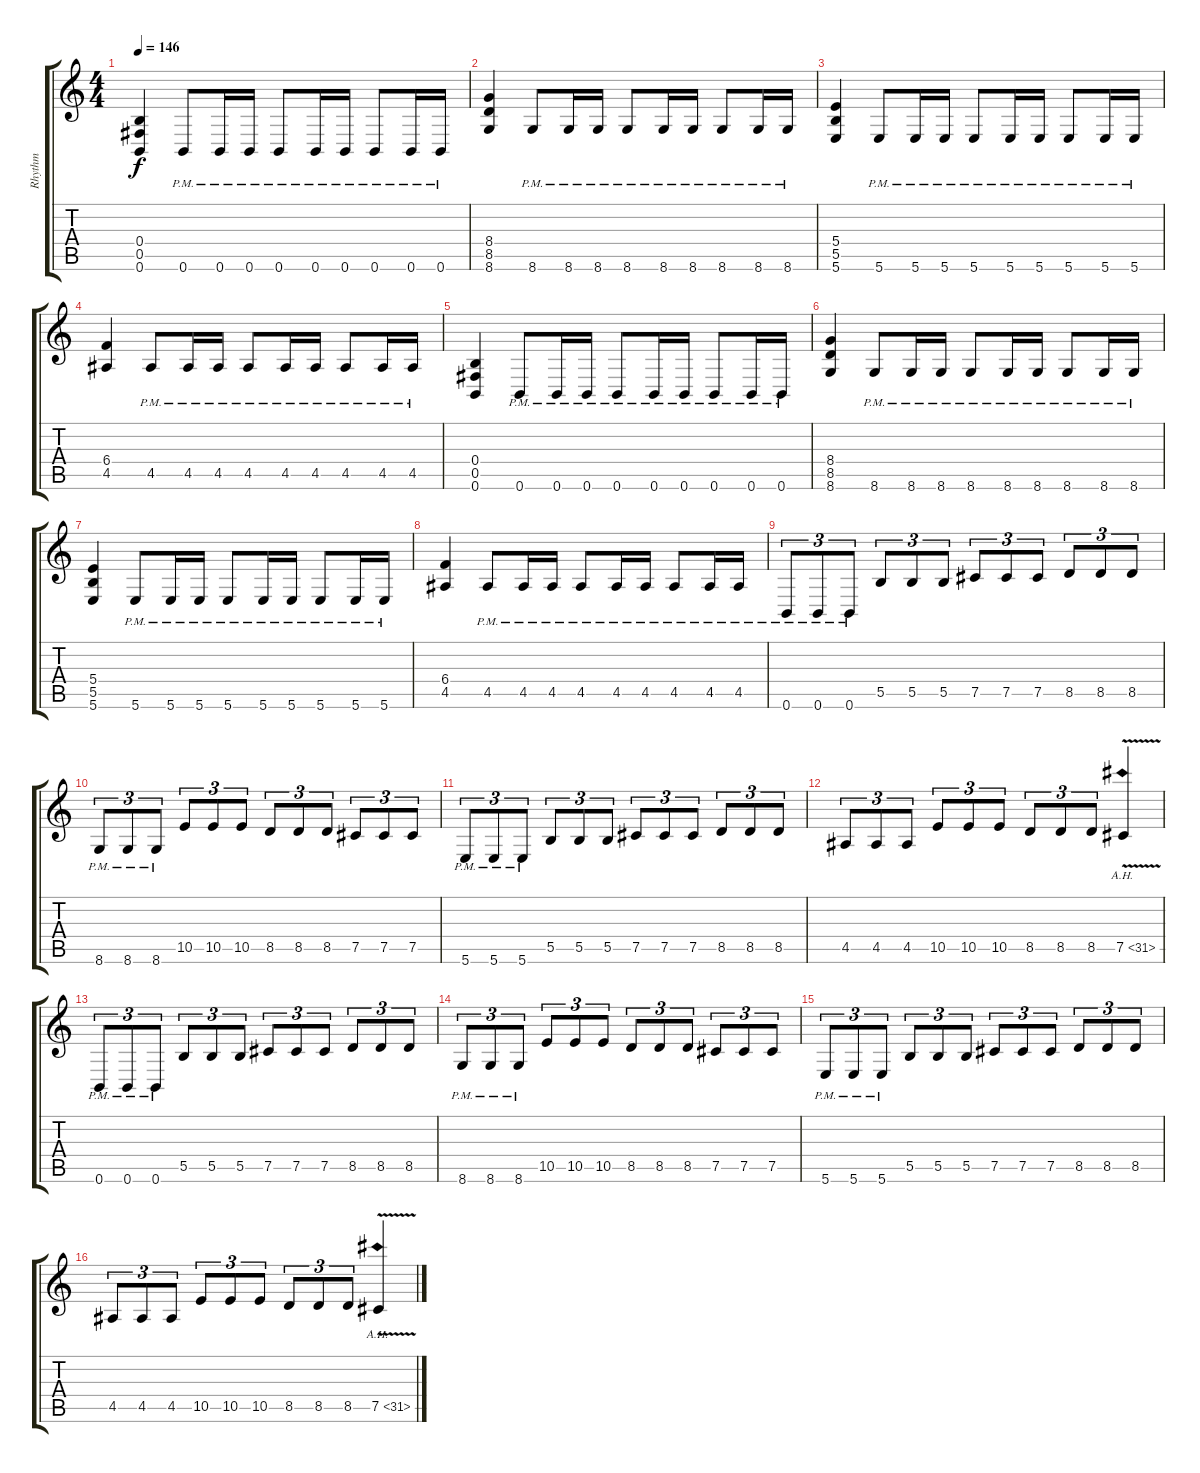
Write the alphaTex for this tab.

\track ("Rhythm " "Rhythm ") {instrument distortionguitar}
\staff {score tabs}
\tuning (Db4 Ab3 E3 B2 Gb2 B1) {hide}
\ts (4 4)
\tempo 146
\clef g2
\ks c
(0.4 0.5 0.6).4{dy f} 0.6{pm}.8 0.6{pm}.16 0.6{pm}.16 0.6{pm}.8 0.6{pm}.16 0.6{pm}.16 0.6{pm}.8 0.6{pm}.16 0.6{pm}.16 |
(8.4 8.5 8.6).4 8.6{pm}.8 8.6{pm}.16 8.6{pm}.16 8.6{pm}.8 8.6{pm}.16 8.6{pm}.16 8.6{pm}.8 8.6{pm}.16 8.6{pm}.16 |
(5.4 5.5 5.6).4 5.6{pm}.8 5.6{pm}.16 5.6{pm}.16 5.6{pm}.8 5.6{pm}.16 5.6{pm}.16 5.6{pm}.8 5.6{pm}.16 5.6{pm}.16 |
(6.4 4.5).4 4.5{pm}.8 4.5{pm}.16 4.5{pm}.16 4.5{pm}.8 4.5{pm}.16 4.5{pm}.16 4.5{pm}.8 4.5{pm}.16 4.5{pm}.16 |
(0.4 0.5 0.6).4 0.6{pm}.8 0.6{pm}.16 0.6{pm}.16 0.6{pm}.8 0.6{pm}.16 0.6{pm}.16 0.6{pm}.8 0.6{pm}.16 0.6{pm}.16 |
(8.4 8.5 8.6).4 8.6{pm}.8 8.6{pm}.16 8.6{pm}.16 8.6{pm}.8 8.6{pm}.16 8.6{pm}.16 8.6{pm}.8 8.6{pm}.16 8.6{pm}.16 |
(5.4 5.5 5.6).4 5.6{pm}.8 5.6{pm}.16 5.6{pm}.16 5.6{pm}.8 5.6{pm}.16 5.6{pm}.16 5.6{pm}.8 5.6{pm}.16 5.6{pm}.16 |
(6.4 4.5).4 4.5{pm}.8 4.5{pm}.16 4.5{pm}.16 4.5{pm}.8 4.5{pm}.16 4.5{pm}.16 4.5{pm}.8 4.5{pm}.16 4.5{pm}.16 |
0.6{pm}.8{tu (3 2)} 0.6{pm}.8{tu (3 2)} 0.6{pm}.8{tu (3 2)} 5.5.8{tu (3 2)} 5.5.8{tu (3 2)} 5.5.8{tu (3 2)} 7.5.8{tu (3 2)} 7.5.8{tu (3 2)} 7.5.8{tu (3 2)} 8.5.8{tu (3 2)} 8.5.8{tu (3 2)} 8.5.8{tu (3 2)} |
8.6{pm}.8{tu (3 2)} 8.6{pm}.8{tu (3 2)} 8.6{pm}.8{tu (3 2)} 10.5.8{tu (3 2)} 10.5.8{tu (3 2)} 10.5.8{tu (3 2)} 8.5.8{tu (3 2)} 8.5.8{tu (3 2)} 8.5.8{tu (3 2)} 7.5.8{tu (3 2)} 7.5.8{tu (3 2)} 7.5.8{tu (3 2)} |
5.6{pm}.8{tu (3 2)} 5.6{pm}.8{tu (3 2)} 5.6{pm}.8{tu (3 2)} 5.5.8{tu (3 2)} 5.5.8{tu (3 2)} 5.5.8{tu (3 2)} 7.5.8{tu (3 2)} 7.5.8{tu (3 2)} 7.5.8{tu (3 2)} 8.5.8{tu (3 2)} 8.5.8{tu (3 2)} 8.5.8{tu (3 2)} |
4.5.8{tu (3 2)} 4.5.8{tu (3 2)} 4.5.8{tu (3 2)} 10.5.8{tu (3 2)} 10.5.8{tu (3 2)} 10.5.8{tu (3 2)} 8.5.8{tu (3 2)} 8.5.8{tu (3 2)} 8.5.8{tu (3 2)} 7.5{ah 24 v}.4 |
0.6{pm}.8{tu (3 2)} 0.6{pm}.8{tu (3 2)} 0.6{pm}.8{tu (3 2)} 5.5.8{tu (3 2)} 5.5.8{tu (3 2)} 5.5.8{tu (3 2)} 7.5.8{tu (3 2)} 7.5.8{tu (3 2)} 7.5.8{tu (3 2)} 8.5.8{tu (3 2)} 8.5.8{tu (3 2)} 8.5.8{tu (3 2)} |
8.6{pm}.8{tu (3 2)} 8.6{pm}.8{tu (3 2)} 8.6{pm}.8{tu (3 2)} 10.5.8{tu (3 2)} 10.5.8{tu (3 2)} 10.5.8{tu (3 2)} 8.5.8{tu (3 2)} 8.5.8{tu (3 2)} 8.5.8{tu (3 2)} 7.5.8{tu (3 2)} 7.5.8{tu (3 2)} 7.5.8{tu (3 2)} |
5.6{pm}.8{tu (3 2)} 5.6{pm}.8{tu (3 2)} 5.6{pm}.8{tu (3 2)} 5.5.8{tu (3 2)} 5.5.8{tu (3 2)} 5.5.8{tu (3 2)} 7.5.8{tu (3 2)} 7.5.8{tu (3 2)} 7.5.8{tu (3 2)} 8.5.8{tu (3 2)} 8.5.8{tu (3 2)} 8.5.8{tu (3 2)} |
4.5.8{tu (3 2)} 4.5.8{tu (3 2)} 4.5.8{tu (3 2)} 10.5.8{tu (3 2)} 10.5.8{tu (3 2)} 10.5.8{tu (3 2)} 8.5.8{tu (3 2)} 8.5.8{tu (3 2)} 8.5.8{tu (3 2)} 7.5{ah 24 v}.4
